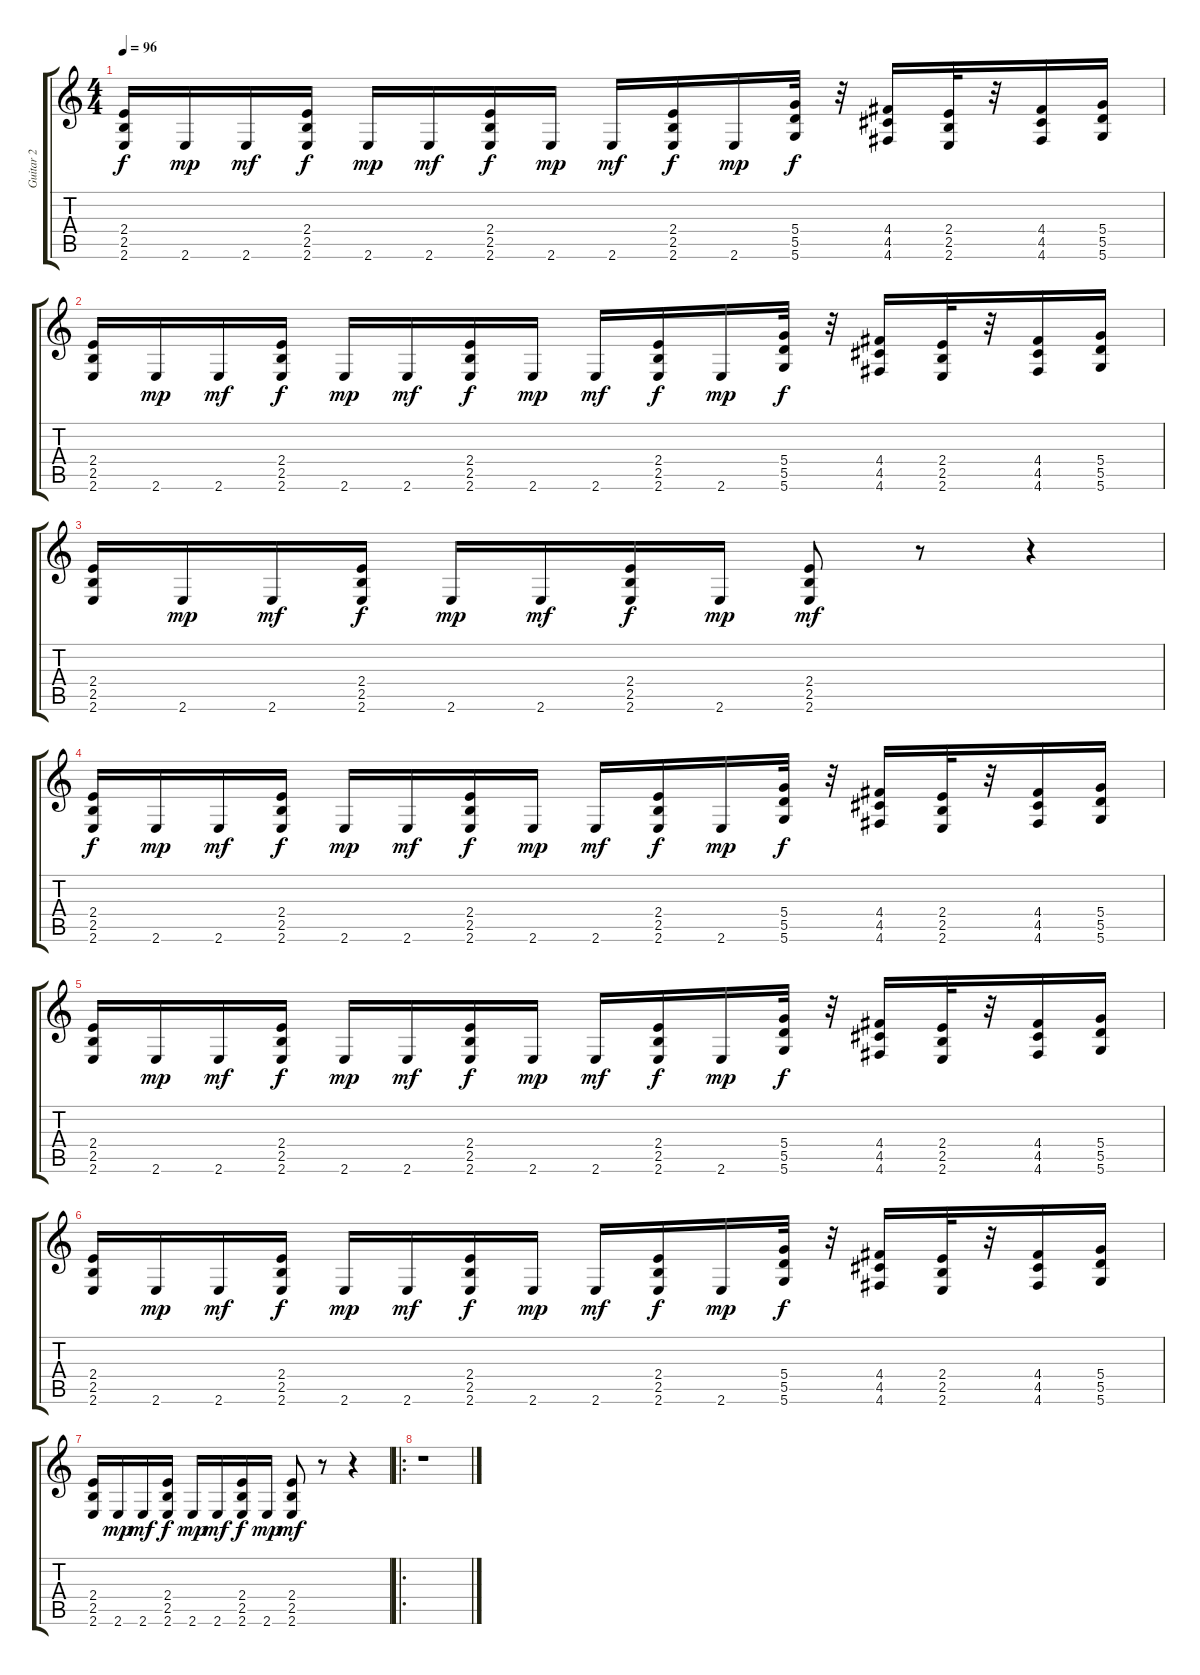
\track ("Guitar 2" "Guitar 2") {instrument distortionguitar}
\staff {score tabs}
\tuning (E4 B3 G3 D3 A2 D2) {hide}
\ts (4 4)
\tempo 96
\clef g2
\ks c
(2.4 2.5 2.6).16{dy f} 2.6.16{dy mp} 2.6.16{dy mf} (2.4 2.5 2.6).16{dy f} 2.6.16{dy mp} 2.6.16{dy mf} (2.4 2.5 2.6).16{dy f} 2.6.16{dy mp} 2.6.16{dy mf} (2.4 2.5 2.6).16{dy f} 2.6.16{dy mp} (5.4 5.5 5.6).32{dy f} r.32 (4.4 4.5 4.6).16 (2.4 2.5 2.6).32 r.32 (4.4 4.5 4.6).16 (5.4 5.5 5.6).16 |
(2.4 2.5 2.6).16 2.6.16{dy mp} 2.6.16{dy mf} (2.4 2.5 2.6).16{dy f} 2.6.16{dy mp} 2.6.16{dy mf} (2.4 2.5 2.6).16{dy f} 2.6.16{dy mp} 2.6.16{dy mf} (2.4 2.5 2.6).16{dy f} 2.6.16{dy mp} (5.4 5.5 5.6).32{dy f} r.32 (4.4 4.5 4.6).16 (2.4 2.5 2.6).32 r.32 (4.4 4.5 4.6).16 (5.4 5.5 5.6).16 |
(2.4 2.5 2.6).16 2.6.16{dy mp} 2.6.16{dy mf} (2.4 2.5 2.6).16{dy f} 2.6.16{dy mp} 2.6.16{dy mf} (2.4 2.5 2.6).16{dy f} 2.6.16{dy mp} (2.4 2.5 2.6).8{dy mf} r.8 r.4 |
(2.4 2.5 2.6).16{dy f} 2.6.16{dy mp} 2.6.16{dy mf} (2.4 2.5 2.6).16{dy f} 2.6.16{dy mp} 2.6.16{dy mf} (2.4 2.5 2.6).16{dy f} 2.6.16{dy mp} 2.6.16{dy mf} (2.4 2.5 2.6).16{dy f} 2.6.16{dy mp} (5.4 5.5 5.6).32{dy f} r.32 (4.4 4.5 4.6).16 (2.4 2.5 2.6).32 r.32 (4.4 4.5 4.6).16 (5.4 5.5 5.6).16 |
(2.4 2.5 2.6).16 2.6.16{dy mp} 2.6.16{dy mf} (2.4 2.5 2.6).16{dy f} 2.6.16{dy mp} 2.6.16{dy mf} (2.4 2.5 2.6).16{dy f} 2.6.16{dy mp} 2.6.16{dy mf} (2.4 2.5 2.6).16{dy f} 2.6.16{dy mp} (5.4 5.5 5.6).32{dy f} r.32 (4.4 4.5 4.6).16 (2.4 2.5 2.6).32 r.32 (4.4 4.5 4.6).16 (5.4 5.5 5.6).16 |
(2.4 2.5 2.6).16 2.6.16{dy mp} 2.6.16{dy mf} (2.4 2.5 2.6).16{dy f} 2.6.16{dy mp} 2.6.16{dy mf} (2.4 2.5 2.6).16{dy f} 2.6.16{dy mp} 2.6.16{dy mf} (2.4 2.5 2.6).16{dy f} 2.6.16{dy mp} (5.4 5.5 5.6).32{dy f} r.32 (4.4 4.5 4.6).16 (2.4 2.5 2.6).32 r.32 (4.4 4.5 4.6).16 (5.4 5.5 5.6).16 |
(2.4 2.5 2.6).16 2.6.16{dy mp} 2.6.16{dy mf} (2.4 2.5 2.6).16{dy f} 2.6.16{dy mp} 2.6.16{dy mf} (2.4 2.5 2.6).16{dy f} 2.6.16{dy mp} (2.4 2.5 2.6).8{dy mf} r.8 r.4 |
\ro
r.1
